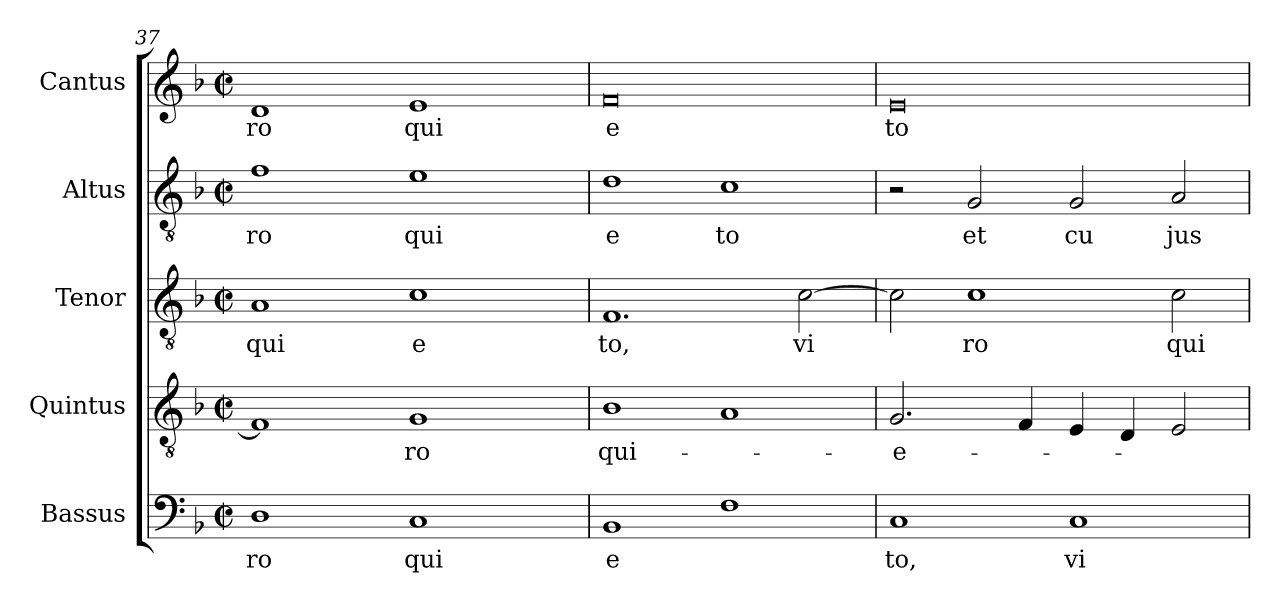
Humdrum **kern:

**kern	**text	**kern	**text	**kern	**text	**kern	**text	**kern	**text
*part5	*part5	*part4	*part4	*part3	*part3	*part2	*part2	*part1	*part1
*staff5	*staff5	*staff4	*staff4	*staff3	*staff3	*staff2	*staff2	*staff1	*staff1
*I"Bassus	*	*I"Quintus	*	*I"Tenor	*	*I"Altus	*	*I"Cantus	*
!!LO:PB:g=z
*clefF4	*	*clefGv2	*	*clefGv2	*	*clefGv2	*	*clefG2	*
*k[b-]	*	*k[b-]	*	*k[b-]	*	*k[b-]	*	*k[b-]	*
*F:	*	*F:	*	*F:	*	*F:	*	*F:	*
*M2/2	*	*M2/2	*	*M2/2	*	*M2/2	*	*M2/2	*
*met(c|)	*	*met(c|)	*	*met(c|)	*	*met(c|)	*	*met(c|)	*
=37	=37	=37	=37	=37	=37	=37	=37	=37	=37
!	!LO:LY:b:cj	!	!	!	!LO:LY:b:cj	!	!LO:LY:b:cj	!	!LO:LY:b:cj
*	*	*^	*	*	*	*	*	*	*
1D	ro	1F]	4ryy	.	1A	qui	1f	-ro	1d	-ro
.	.	.	64ryy	.	.	.	.	.	.	.
.	.	.	1ryy	.	.	.	.	.	.	.
!	!LO:LY:b:cj	!	!	!LO:LY:b:cj	!	!LO:LY:b:cj	!	!LO:LY:b:cj	!	!LO:LY:b:cj
1C	qui	1G	.	-ro	1c	e	1e	qui	1e	qui
.	.	.	2ryy	.	.	.	.	.	.	.
.	.	.	8...ryy	.	.	.	.	.	.	.
=38	=38	=38	=38	=38	=38	=38	=38	=38	=38	=38
!	!LO:LY:b:rj	!	!	!LO:LY:b:cj	!	!LO:LY:b:cj	!	!LO:LY:b:cj	!	!LO:LY:b:cj
*	*	*v	*v	*	*	*	*	*	*	*
1BB-	e	1B-	qui-	1.F	to,	1d	e	0f	e
!	!	!	!	!	!	!	!LO:LY:b:cj	!	!
1F	.	1A	.	.	.	1c	to	.	.
!	!	!	!	!	!LO:LY:b:cj	!	!	!	!
.	.	.	.	[>2c\	vi	.	.	.	.
=39	=39	=39	=39	=39	=39	=39	=39	=39	=39
!	!LO:LY:b:cj	!	!LO:LY:b:cj	!	!	!	!	!	!LO:LY:b:cj
1C	to,	2.G/	-e-	2c\]	.	2r	.	0e	to
!	!	!	!	!	!LO:LY:b:cj	!	!LO:LY:b:cj	!	!
.	.	.	.	1c	ro	2G/	et	.	.
.	.	4F/	.	.	.	.	.	.	.
!	!LO:LY:b:cj	!	!	!	!	!	!LO:LY:b:cj	!	!
1C	vi	4E/	.	.	.	2G/	cu	.	.
.	.	4D/	.	.	.	.	.	.	.
!	!	!	!	!	!LO:LY:b:cj	!	!LO:LY:b:cj	!	!
.	.	2E/	.	2c\	qui	2A/	jus	.	.
=	=	=	=	=	=	=	=	=	=
*-	*-	*-	*-	*-	*-	*-	*-	*-	*-
